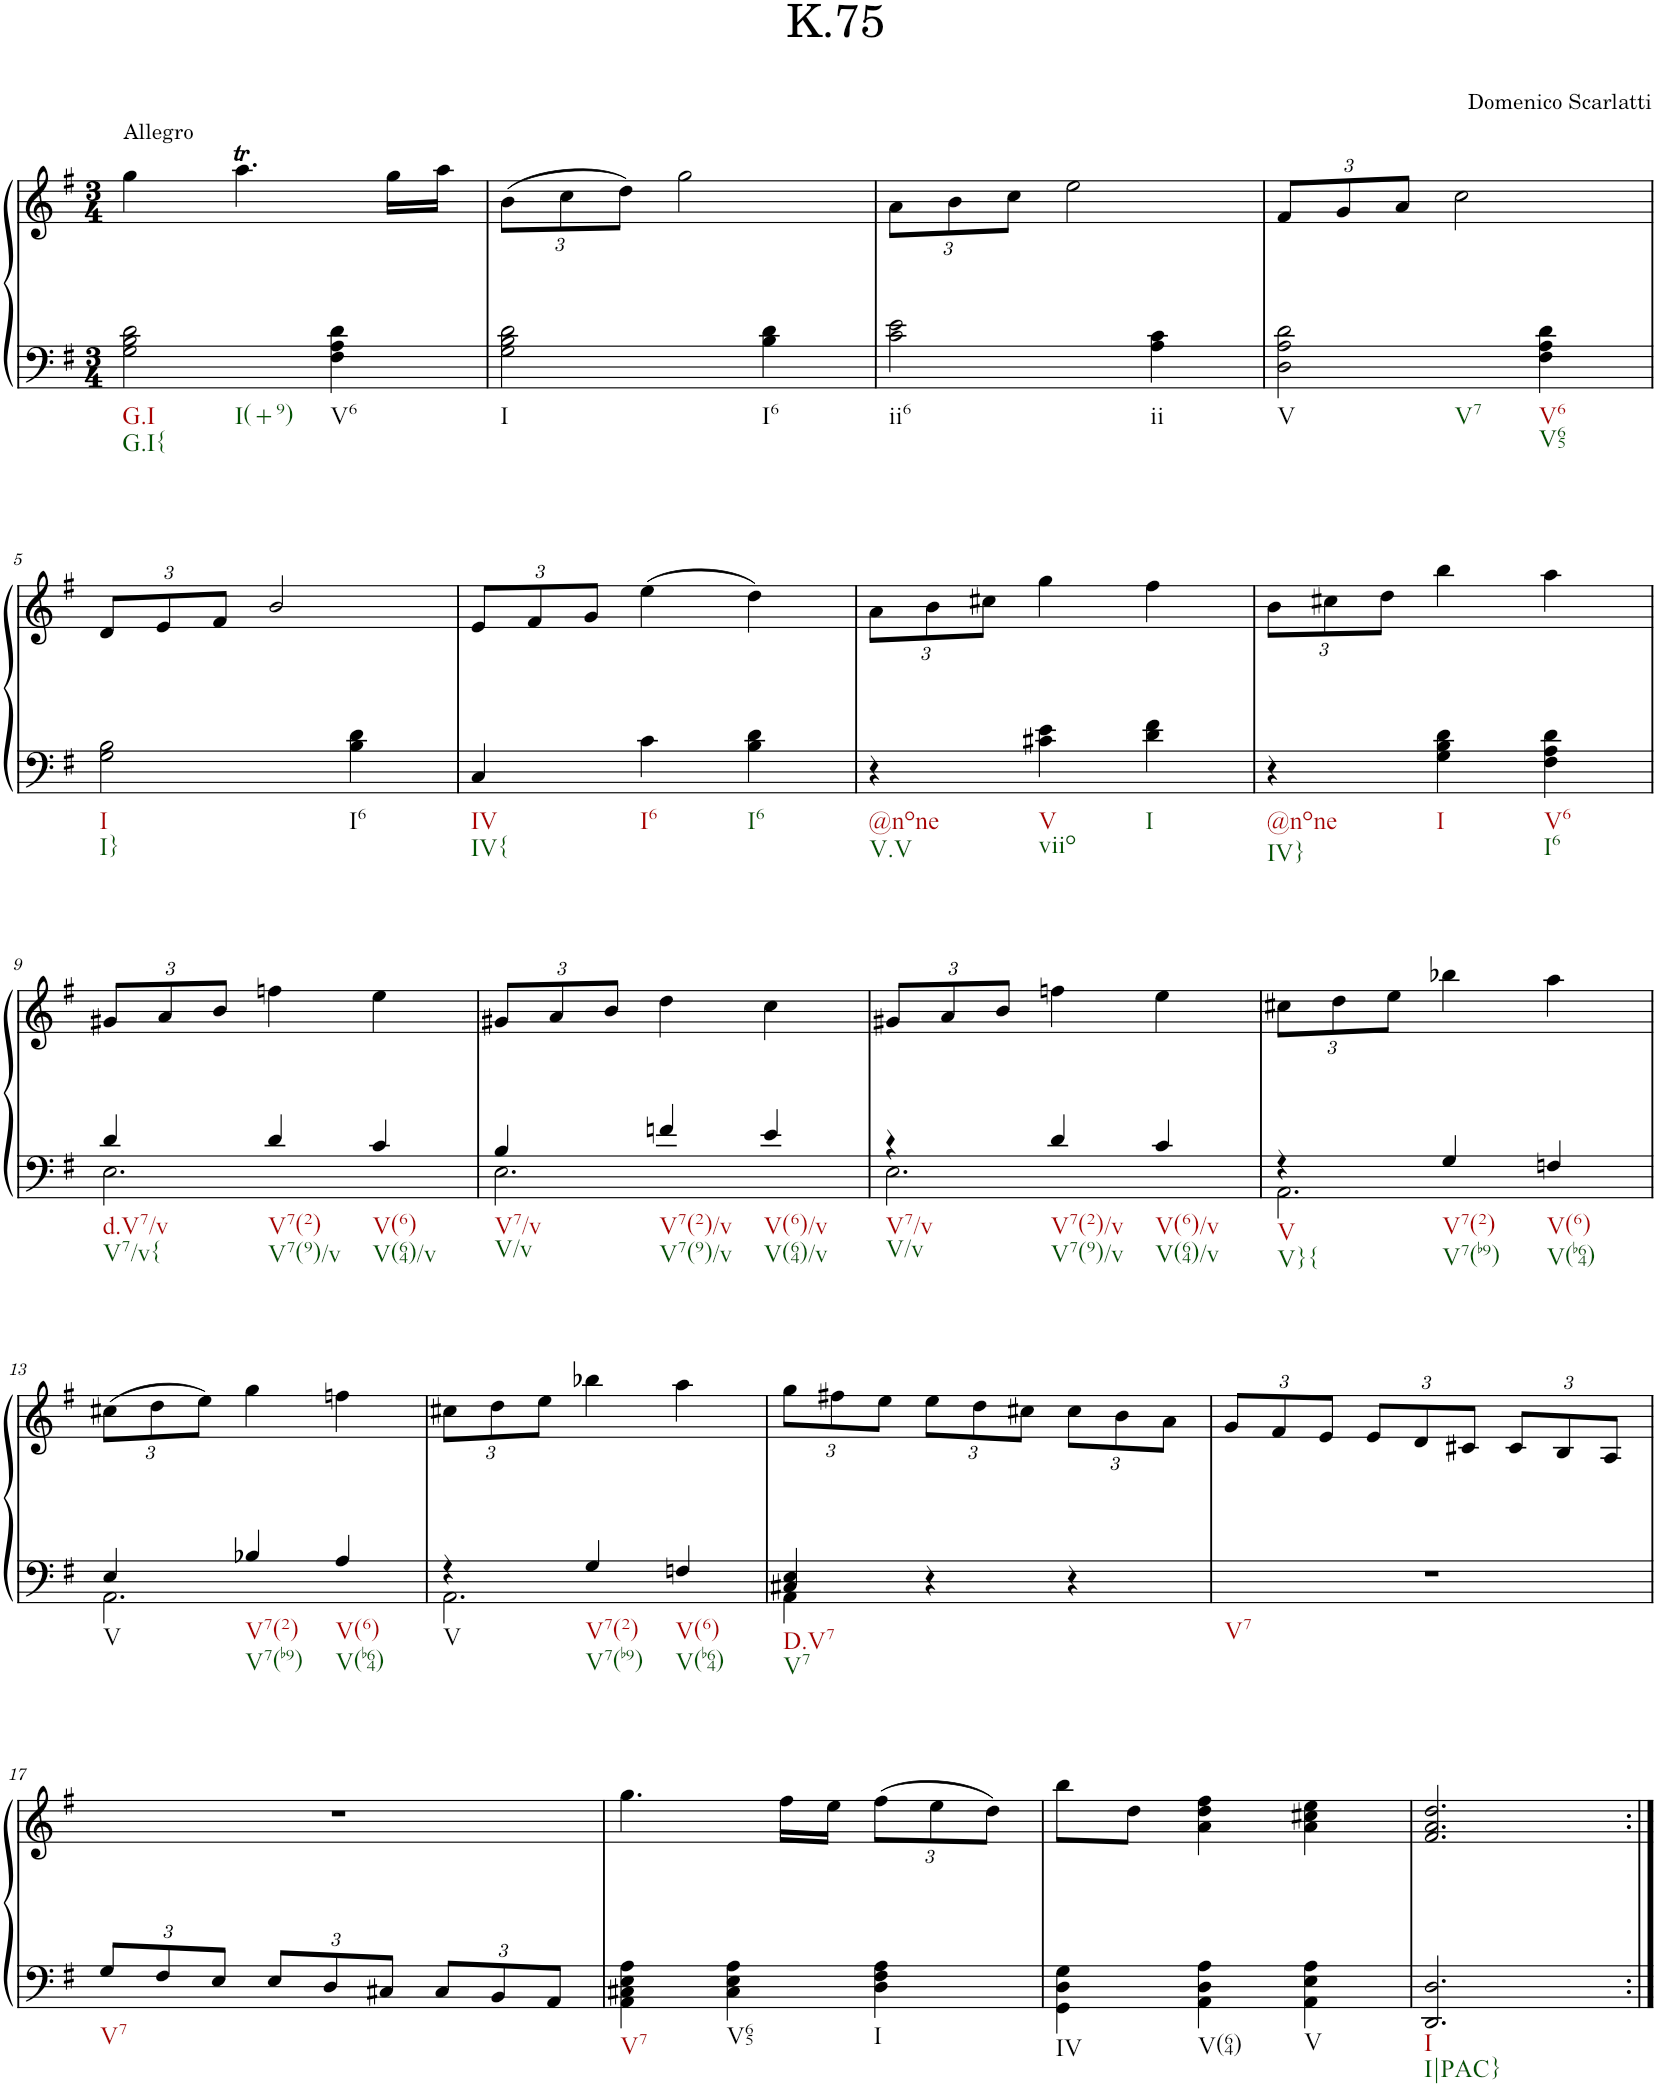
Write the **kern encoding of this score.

**kern	**kern
*part1	*part1
*staff2	*staff1
*I"Piano	*
*I'Pno.	*
*clefF4	*clefG2
*k[f#]	*k[f#]
*M3/4	*M3/4
=1	=1
!	!LO:TX:a:t=Allegro
!LO:TX:b:t=G.I	!
!LO:TX:b:t=G.I{	!
!LO:TX:b:t=I(+9)	!
2G\ 2B\ 2d\	4gg\
.	4.aaT\
!LO:TX:b:t=V6	!
4F#\ 4A\ 4d\	.
.	16gg\LL
.	16aa\JJ
=2	=2
*	*Xbrackettup
!LO:TX:b:t=I	!
2G\ 2B\ 2d\	(12b\L
.	12cc\
.	12dd\J)
.	2gg\
!LO:TX:b:t=I6	!
4B\ 4d\	.
=3	=3
!LO:TX:b:t=ii6	!
2c\ 2e\	12a\L
.	12b\
.	12cc\J
.	2ee\
!LO:TX:b:t=ii	!
4A\ 4c\	.
=4	=4
!LO:TX:b:t=V	!
!LO:TX:b:t=V7	!
2D\ 2A\ 2d\	12f#/L
.	12g/
.	12a/J
.	2cc\
!LO:TX:b:t=V6	!
!LO:TX:b:t=V65	!
4F#\ 4A\ 4d\	.
!!LO:LB:g=z
=5	=5
!LO:TX:b:t=I	!
!LO:TX:b:t=I}	!
2G\ 2B\	12d/L
.	12e/
.	12f#/J
.	2b/
!LO:TX:b:t=I6	!
4B\ 4d\	.
=6	=6
!LO:TX:b:t=IV	!
!LO:TX:b:t=IV{	!
4C/	12e/L
.	12f#/
.	12g/J
!LO:TX:b:t=I6	!
4c\	(4ee\
!LO:TX:b:t=I6	!
4B\ 4d\	4dd\)
=7	=7
!LO:TX:b:t=@none	!
!LO:TX:b:t=V.V	!
4r	12a\L
.	12b\
.	12cc#X\J
!LO:TX:b:t=V	!
!LO:TX:b:t=viio	!
4c#X\ 4e\	4gg\
!LO:TX:b:t=I	!
4d\ 4f#\	4ff#\
=8	=8
!LO:TX:b:t=@none	!
!LO:TX:b:t=IV}	!
4r	12b\L
.	12cc#X\
.	12dd\J
!LO:TX:b:t=I	!
4G\ 4B\ 4d\	4bb\
!LO:TX:b:t=V6	!
!LO:TX:b:t=I6	!
4F#\ 4A\ 4d\	4aa\
!!LO:LB:g=z
=9	=9
*^	*
!LO:TX:b:t=d.V7/v	!	!
!LO:TX:b:t=V7/v{	!	!
4d/	2.E\	12g#X/L
.	.	12a/
.	.	12b/J
!LO:TX:b:t=V7(2)	!	!
!LO:TX:b:t=V7(9)/v	!	!
4d/	.	4ffn\
!LO:TX:b:t=V(6)	!	!
!LO:TX:b:t=V(64)/v	!	!
4c/	.	4ee\
=10	=10	=10
!LO:TX:b:t=V7/v	!	!
!LO:TX:b:t=V/v	!	!
4B/	2.E\	12g#X/L
.	.	12a/
.	.	12b/J
!LO:TX:b:t=V7(2)/v	!	!
!LO:TX:b:t=V7(9)/v	!	!
4fn/	.	4dd\
!LO:TX:b:t=V(6)/v	!	!
!LO:TX:b:t=V(64)/v	!	!
4e/	.	4cc\
=11	=11	=11
!LO:TX:b:t=V7/v	!	!
!LO:TX:b:t=V/v	!	!
4r	2.E\	12g#X/L
.	.	12a/
.	.	12b/J
!LO:TX:b:t=V7(2)/v	!	!
!LO:TX:b:t=V7(9)/v	!	!
4d/	.	4ffn\
!LO:TX:b:t=V(6)/v	!	!
!LO:TX:b:t=V(64)/v	!	!
4c/	.	4ee\
=12	=12	=12
!LO:TX:b:t=V	!	!
!LO:TX:b:t=V}{	!	!
4r	2.AA\	12cc#X\L
.	.	12dd\
.	.	12ee\J
!LO:TX:b:t=V7(2)	!	!
!LO:TX:b:t=V7(b9)	!	!
4G/	.	4bb-X\
!LO:TX:b:t=V(6)	!	!
!LO:TX:b:t=V(b64)	!	!
4Fn/	.	4aa\
!!LO:LB:g=z
=13	=13	=13
!LO:TX:b:t=V	!	!
4E/	2.AA\	(12cc#X\L
.	.	12dd\
.	.	12ee\J)
!LO:TX:b:t=V7(2)	!	!
!LO:TX:b:t=V7(b9)	!	!
4B-X/	.	4gg\
!LO:TX:b:t=V(6)	!	!
!LO:TX:b:t=V(b64)	!	!
4A/	.	4ffn\
=14	=14	=14
!LO:TX:b:t=V	!	!
4r	2.AA\	12cc#X\L
.	.	12dd\
.	.	12ee\J
!LO:TX:b:t=V7(2)	!	!
!LO:TX:b:t=V7(b9)	!	!
4G/	.	4bb-X\
!LO:TX:b:t=V(6)	!	!
!LO:TX:b:t=V(b64)	!	!
4Fn/	.	4aa\
=15	=15	=15
!LO:TX:b:t=D.V7	!	!
!LO:TX:b:t=V7	!	!
4C#X/ 4E/	4AA\	12gg\L
.	.	12ff#X\
.	.	12ee\J
4r	2ryy	12ee\L
.	.	12dd\
.	.	12cc#X\J
4r	.	12cc#\L
.	.	12b\
.	.	12a\J
*v	*v	*
=16	=16
!LO:TX:b:t=V7	!
2.r	12g/L
.	12f#/
.	12e/J
.	12e/L
.	12d/
.	12c#X/J
.	12c#/L
.	12B/
.	12A/J
!!LO:LB:g=z
=17	=17
*Xbrackettup	*
!LO:TX:b:t=V7	!
12G/L	2.r
12F#/	.
12E/J	.
12E/L	.
12D/	.
12C#X/J	.
12C#/L	.
12BB/	.
12AA/J	.
=18	=18
!LO:TX:b:t=V7	!
4AA\ 4C#X\ 4E\ 4A\	4.gg\
!LO:TX:b:t=V65	!
4C#\ 4E\ 4A\	.
.	16ff#\LL
.	16ee\JJ
!LO:TX:b:t=I	!
4D\ 4F#\ 4A\	(12ff#\L
.	12ee\
.	12dd\J)
=19	=19
!LO:TX:b:t=IV	!
4GG\ 4D\ 4G\	8bb\L
.	8dd\J
!LO:TX:b:t=V(64)	!
4AA\ 4D\ 4A\	4a\ 4dd\ 4ff#\
!LO:TX:b:t=V	!
4AA\ 4E\ 4A\	4a\ 4cc#X\ 4ee\
=20	=20
!LO:TX:b:t=I	!
!LO:TX:b:t=I|PAC}	!
2.DD/ 2.D/	2.f#/ 2.a/ 2.dd/
=:|!	=:|!
*-	*-
